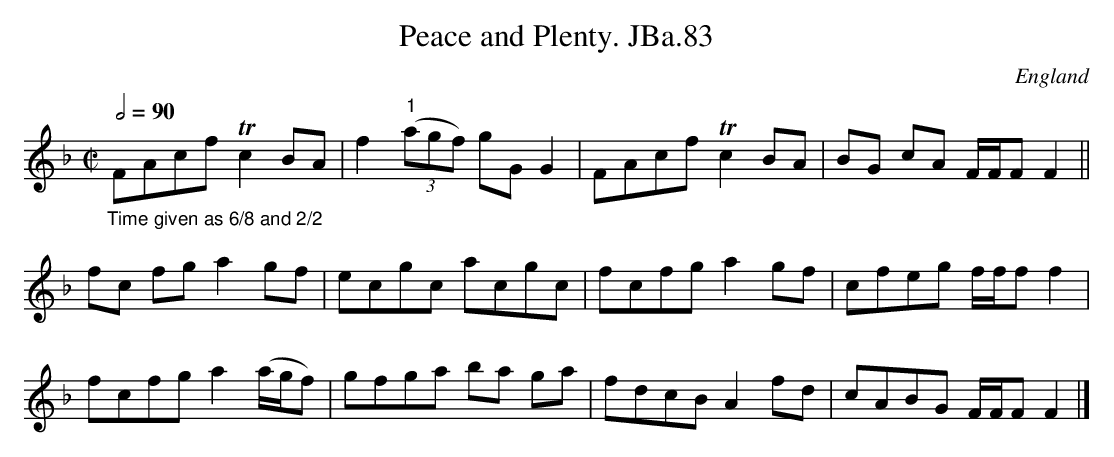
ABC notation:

X:1
T:Peace and Plenty. JBa.83
L:1/8
M:C|
O:England
Q:1/2=90
K:F major
"_Time given as 6/8 and 2/2"
FAcf !trill!c2 BA |\
f2 "1" (3(agf) gG G2 | FAcf !trill!c2 BA |BG cA F/F/F F2 || !
fc fg a2 gf | ecgc acgc | fcfg a2 gf | cfeg f/f/f f2 |!
fcfg a2 (a/g/f) | gfga ba ga | fdcB A2 fd | cABG F/F/F F2 |]
